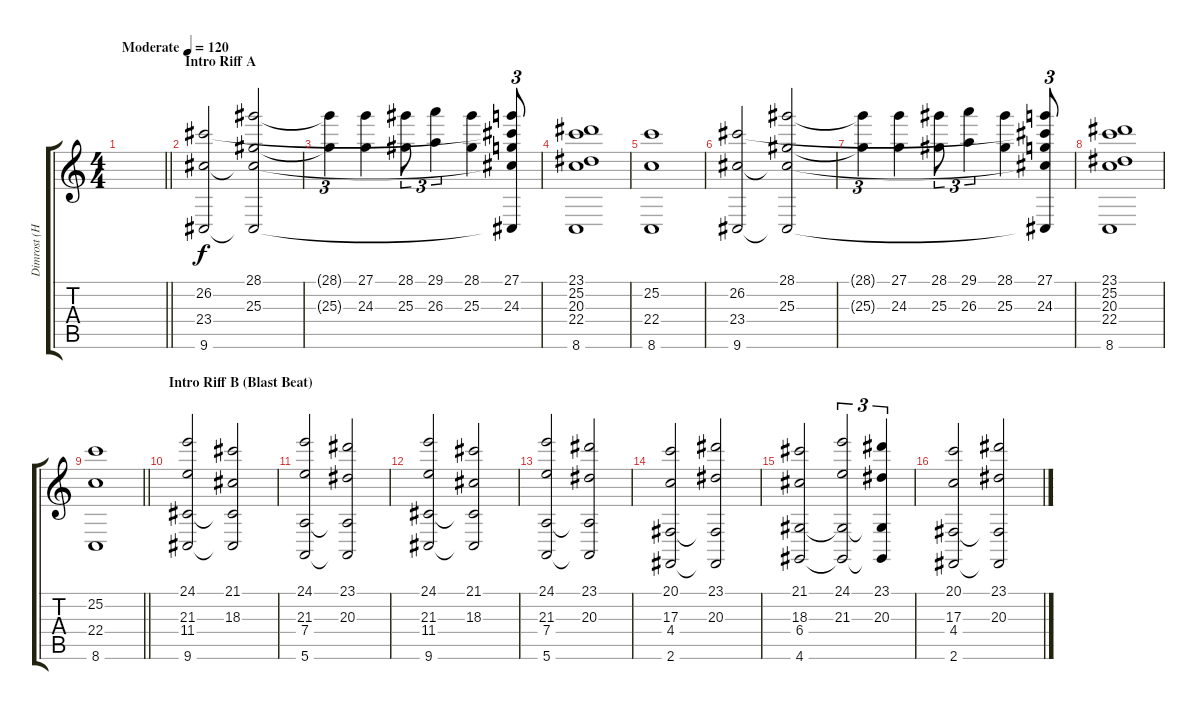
\track ("Dimrost (High pitch Strings)" "Dimrost (H") {instrument synthstrings1}
\staff {score tabs}
\tuning (E4 B3 G3 D3 A2 E2) {hide}
\ts (4 4)
\tempo (120 "Moderate")
\clef g2
\barLineRight lightlight
\ks c
|
\section ("" "Intro Riff A")
(26.2 23.4 9.6).2 (28.1 25.3 23.4{t} 9.6{t}).2 |
(28.1{t} 25.3{t}).4{tu (3 2)} (27.1 24.3).4 (28.1 25.3).8{tu (3 2)} (29.1 26.3).4{tu (3 2)} (28.1 25.3).4 (27.1 26.2{t} 24.3 23.4{t} 9.6{t}).8{tu (3 2)} |
(23.1 25.2 20.3 22.4 8.6).1 |
(25.2 22.4 8.6).1 |
(26.2 23.4 9.6).2 (28.1 25.3 23.4{t} 9.6{t}).2 |
(28.1{t} 25.3{t}).4{tu (3 2)} (27.1 24.3).4 (28.1 25.3).8{tu (3 2)} (29.1 26.3).4{tu (3 2)} (28.1 25.3).4 (27.1 26.2{t} 24.3 23.4{t} 9.6{t}).8{tu (3 2)} |
(23.1 25.2 20.3 22.4 8.6).1 |
\barLineRight lightlight
(25.2 22.4 8.6).1 |
\section ("" "Intro Riff B (Blast Beat)")
(24.1 21.3 11.4 9.6).2 (21.1 18.3 11.4{t} 9.6{t}).2 |
(24.1 21.3 7.4 5.6).2 (23.1 20.3 7.4{t} 5.6{t}).2 |
(24.1 21.3 11.4 9.6).2 (21.1 18.3 11.4{t} 9.6{t}).2 |
(24.1 21.3 7.4 5.6).2 (23.1 20.3 7.4{t} 5.6{t}).2 |
(20.1 17.3 4.4 2.6).2 (23.1 20.3 4.4{t} 2.6{t}).2 |
(21.1 18.3 6.4 4.6).2 (24.1 21.3 6.4{t} 4.6{t}).2{tu (3 2)} (23.1 20.3 6.4{t} 4.6{t}).4{tu (3 2)} |
(20.1 17.3 4.4 2.6).2 (23.1 20.3 4.4{t} 2.6{t}).2
